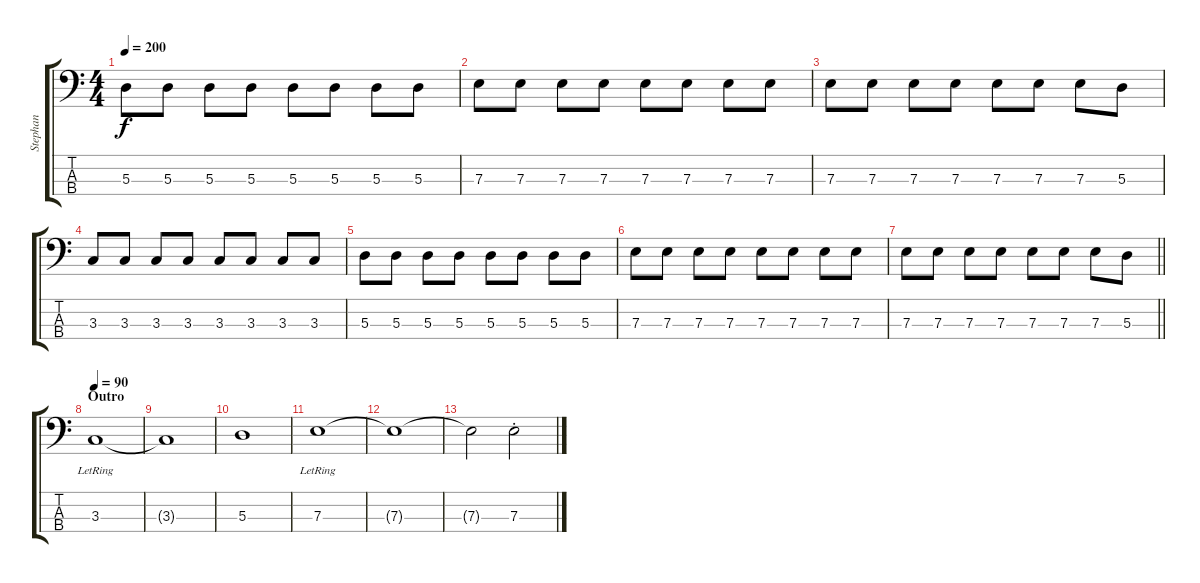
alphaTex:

\track ("Stephan" "Stephan") {instrument electricbasspick}
\staff {score tabs}
\tuning (G2 D2 A1 E1) {hide}
\ts (4 4)
\tempo 200
\clef f4
\ks c
5.3.8{dy f} 5.3.8 5.3.8 5.3.8 5.3.8 5.3.8 5.3.8 5.3.8 |
7.3.8 7.3.8 7.3.8 7.3.8 7.3.8 7.3.8 7.3.8 7.3.8 |
7.3.8 7.3.8 7.3.8 7.3.8 7.3.8 7.3.8 7.3.8 5.3.8 |
3.3.8 3.3.8 3.3.8 3.3.8 3.3.8 3.3.8 3.3.8 3.3.8 |
5.3.8 5.3.8 5.3.8 5.3.8 5.3.8 5.3.8 5.3.8 5.3.8 |
7.3.8 7.3.8 7.3.8 7.3.8 7.3.8 7.3.8 7.3.8 7.3.8 |
\barLineRight lightlight
7.3.8 7.3.8 7.3.8 7.3.8 7.3.8 7.3.8 7.3.8 5.3.8 |
\section ("" "Outro")
\tempo 90
3.3{lr}.1 |
3.3{t}.1 |
5.3.1 |
7.3{lr}.1 |
7.3{t}.1 |
7.3{t}.2 7.3{st}.2
